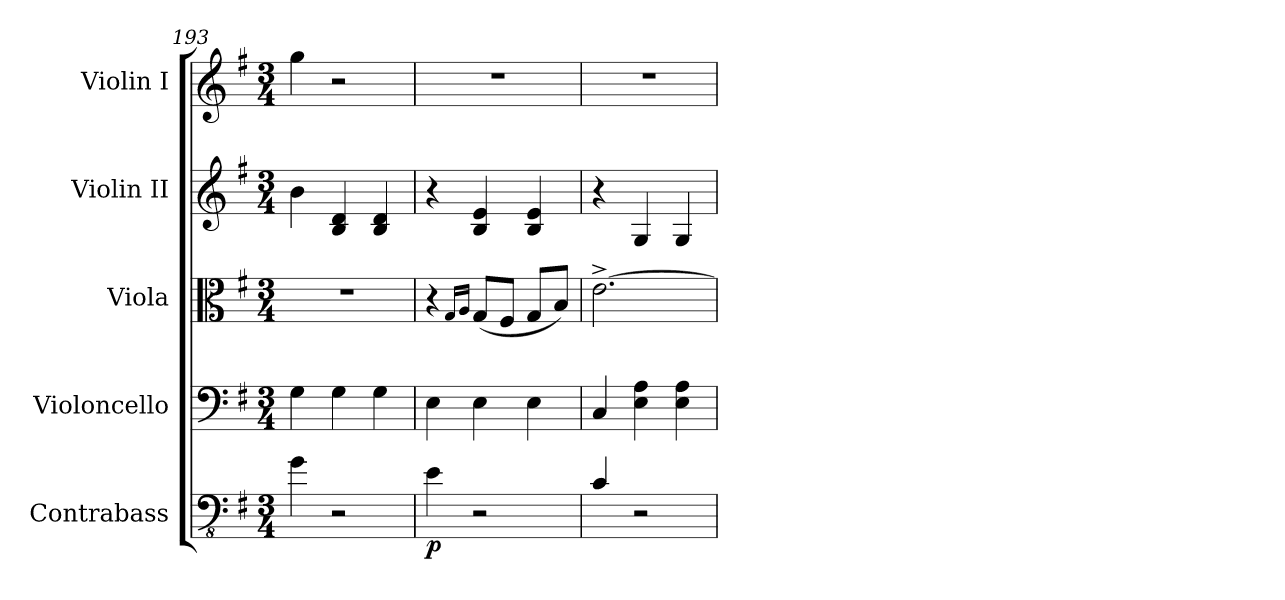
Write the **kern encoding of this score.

**kern	**dynam	**kern	**kern	**kern	**kern
*part5	*part5	*part4	*part3	*part2	*part1
*staff5	*staff5	*staff4	*staff3	*staff2	*staff1
*I"Contrabass	*	*I"Violoncello	*I"Viola	*I"Violin II	*I"Violin I
*I'Cb	*	*I'Vc	*I'Vla	*I'Vln	*I'Vln
*clefFv4	*	*clefF4	*clefC3	*clefG2	*clefG2
*ITrd7c12	*	*	*	*	*
*k[f#]	*	*k[f#]	*k[f#]	*k[f#]	*k[f#]
*M3/4	*	*M3/4	*M3/4	*M3/4	*M3/4
=193	=193	=193	=193	=193	=193
4GG\	.	4G\	2.r	4b\	4gg\
2r	.	4G\	.	4B/ 4d/	2r
.	.	4G\	.	4B/ 4d/	.
!!LO:PB:g=z
=194	=194	=194	=194	=194	=194
!	!LO:DY:b	!	!	!	!
4EE\	p	4E\	4r	4r	2.r
.	.	.	16qG/LL	.	.
.	.	.	16qA/JJ	.	.
2r	.	4E\	(8G/L	4B/ 4e/	.
.	.	.	8F#/J	.	.
.	.	4E\	8G/L	4B/ 4e/	.
.	.	.	8B/J)	.	.
=195	=195	=195	=195	=195	=195
4CC/	.	4C/	[2.e^\	4r	2.r
2r	.	4E\ 4A\	.	4G/	.
.	.	4E\ 4A\	.	4G/	.
=	=	=	=	=	=
*-	*-	*-	*-	*-	*-
